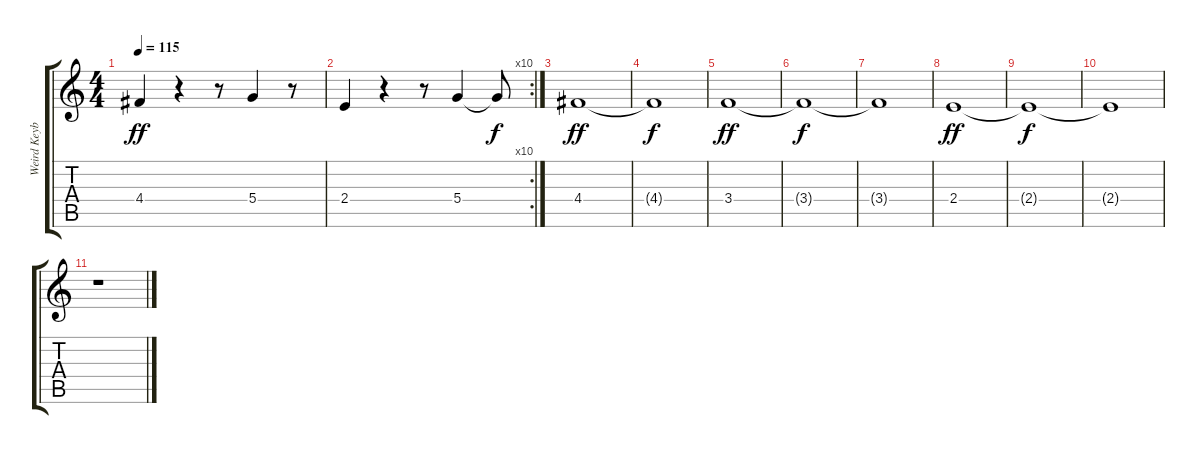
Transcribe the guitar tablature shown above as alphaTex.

\track ("Weird Keyboard" "Weird Keyb") {instrument synthbass2}
\staff {score tabs}
\tuning (E4 B3 G3 D3 A2 E2) {hide}
\ts (4 4)
\tempo 115
\clef g2
\ks c
4.4.4{dy ff} r.4 r.8 5.4.4 r.8 |
\rc 10
2.4.4 r.4 r.8 5.4.4 5.4{t}.8{dy f} |
4.4.1{dy ff} |
4.4{t}.1{dy f} |
3.4.1{dy ff} |
3.4{t}.1{dy f} |
3.4{t}.1 |
2.4.1{dy ff} |
2.4{t}.1{dy f} |
2.4{t}.1 |
r.1
